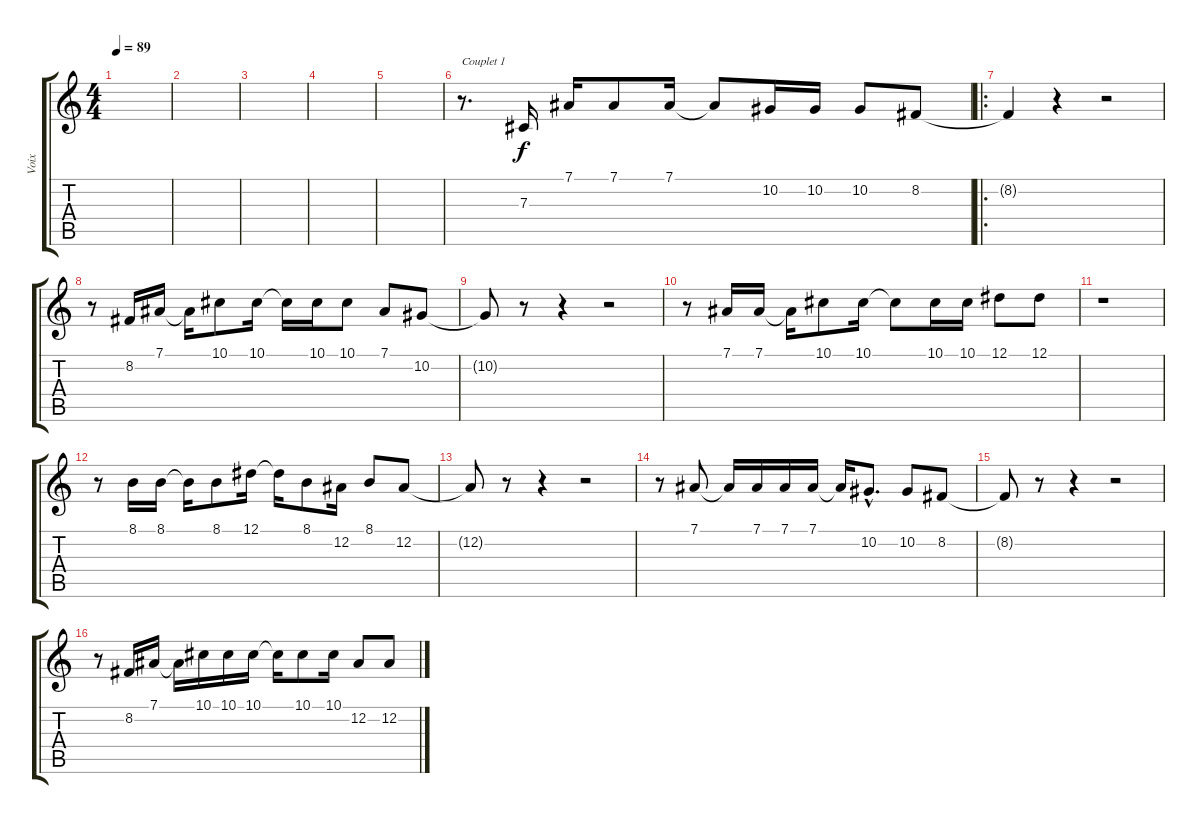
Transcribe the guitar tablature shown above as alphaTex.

\track ("Voix" "Voix") {instrument accordion}
\staff {score tabs}
\tuning (Eb4 Bb3 Gb3 Db3 Ab2 Eb2) {hide}
\ts (4 4)
\tempo 89
\clef g2
\ks c
|
|
|
|
|
r.8{d txt "Couplet 1"} 7.3.16 7.1.16 7.1.8 7.1.16 7.1{t}.8 10.2.16 10.2.16 10.2.8 8.2.8 |
\ro
8.2{t}.4 r.4 r.2 |
r.8 8.2.16 7.1.16 7.1{t}.16 10.1.8 10.1.16 10.1{t}.16 10.1.16 10.1.8 7.1.8 10.2.8 |
10.2{t}.8 r.8 r.4 r.2 |
r.8 7.1.16 7.1.16 7.1{t}.16 10.1.8 10.1.16 10.1{t}.8 10.1.16 10.1.16 12.1.8 12.1.8 |
r.1 |
r.8 8.1.16 8.1.16 8.1{t}.16 8.1.8 12.1.16 12.1{t}.16 8.1.8 12.2.16 8.1.8 12.2.8 |
12.2{t}.8 r.8 r.4 r.2 |
r.8 7.1.8 7.1{t}.16 7.1.16 7.1.16 7.1.16 7.1{t}.16 10.2{hac}.8{d} 10.2.8 8.2.8 |
8.2{t}.8 r.8 r.4 r.2 |
r.8 8.2.16 7.1.16 7.1{t}.16 10.1.16 10.1.16 10.1.16 10.1{t}.16 10.1.8 10.1.16 12.2.8 12.2{h}.8
